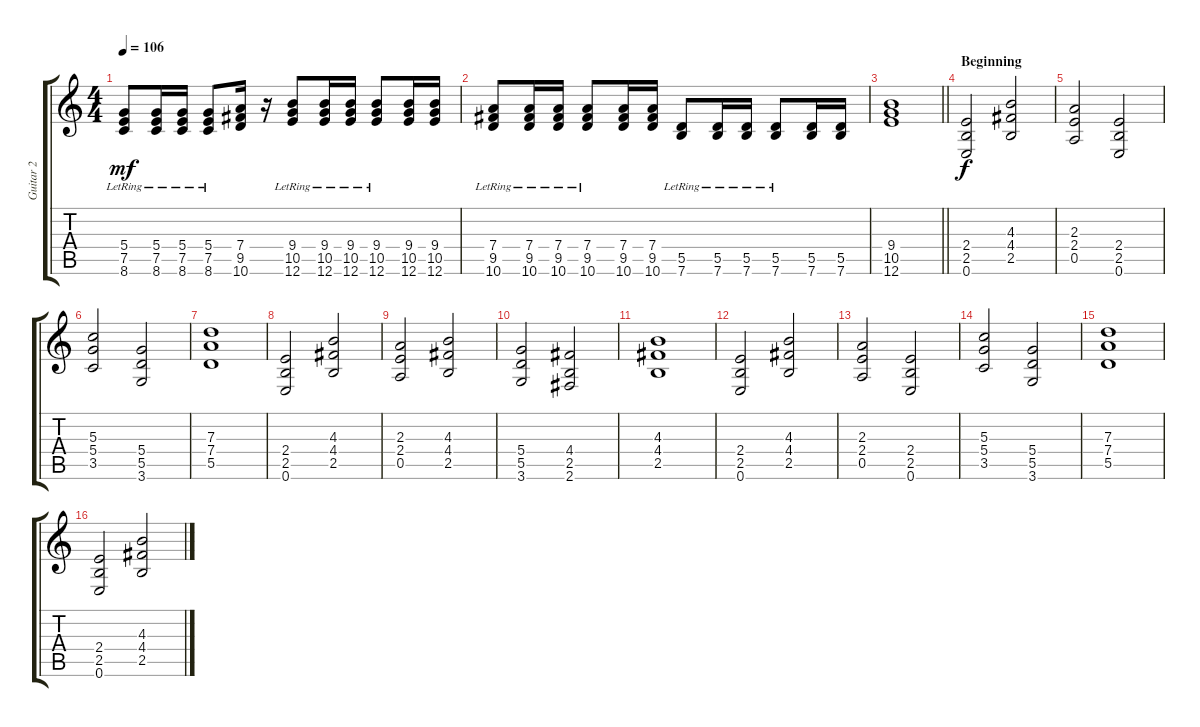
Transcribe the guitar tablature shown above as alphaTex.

\track ("Guitar 2" "Guitar 2") {instrument distortionguitar}
\staff {score tabs}
\tuning (E4 B3 G3 D3 A2 E2) {hide}
\ts (4 4)
\tempo 106
\clef g2
\ks c
(5.4{lr} 7.5{lr} 8.6{lr}).8{dy mf} (5.4{lr} 7.5{lr} 8.6{lr}).16 (5.4{lr} 7.5{lr} 8.6{lr}).16 (5.4{lr} 7.5{lr} 8.6{lr}).8 (7.4 9.5 10.6).16 r.16 (9.4{lr} 10.5{lr} 12.6{lr}).8 (9.4{lr} 10.5{lr} 12.6{lr}).16 (9.4{lr} 10.5{lr} 12.6{lr}).16 (9.4{lr} 10.5{lr} 12.6{lr}).8 (9.4 10.5 12.6).16 (9.4 10.5 12.6).16 |
(7.4{lr} 9.5{lr} 10.6{lr}).8 (7.4{lr} 9.5{lr} 10.6{lr}).16 (7.4{lr} 9.5{lr} 10.6{lr}).16 (7.4{lr} 9.5{lr} 10.6{lr}).8 (7.4 9.5 10.6).16 (7.4 9.5 10.6).16 (5.5{lr} 7.6{lr}).8 (5.5{lr} 7.6{lr}).16 (5.5{lr} 7.6{lr}).16 (5.5{lr} 7.6{lr}).8 (5.5 7.6).16 (5.5 7.6).16 |
\barLineRight lightlight
(9.4 10.5 12.6).1 |
\section ("" "Beginning")
(2.4 2.5 0.6).2{dy f instrument distortionguitar} (4.3 4.4 2.5).2 |
(2.3 2.4 0.5).2 (2.4 2.5 0.6).2 |
(5.3 5.4 3.5).2 (5.4 5.5 3.6).2 |
(7.3 7.4 5.5).1 |
(2.4 2.5 0.6).2 (4.3 4.4 2.5).2 |
(2.3 2.4 0.5).2 (4.3 4.4 2.5).2 |
(5.4 5.5 3.6).2 (4.4 2.5 2.6).2 |
(4.3 4.4 2.5).1 |
(2.4 2.5 0.6).2{instrument distortionguitar} (4.3 4.4 2.5).2 |
(2.3 2.4 0.5).2 (2.4 2.5 0.6).2 |
(5.3 5.4 3.5).2 (5.4 5.5 3.6).2 |
(7.3 7.4 5.5).1 |
(2.4 2.5 0.6).2 (4.3 4.4 2.5).2
